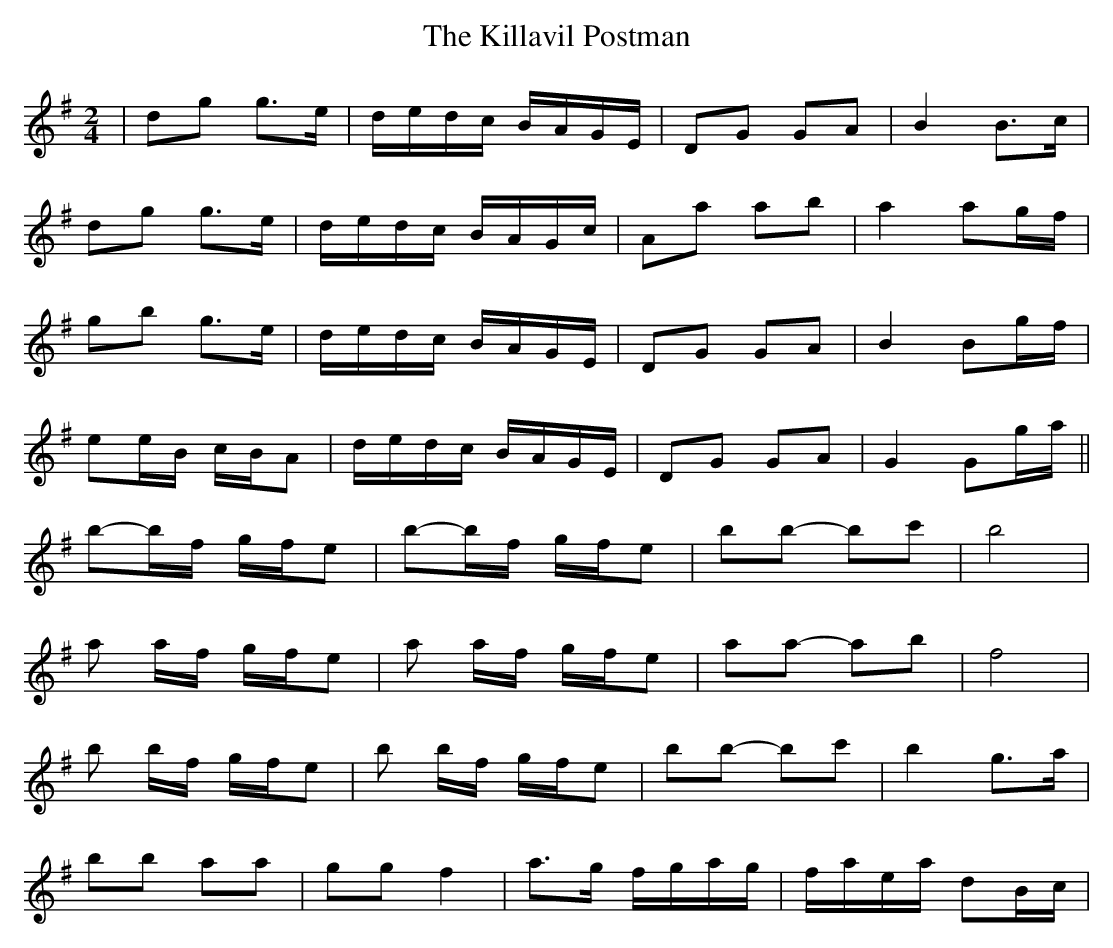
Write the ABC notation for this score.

X:1
T: The Killavil Postman
M: 4/4
L: 1/8
K: Gmaj
M:2/4
|dg g>e|d/e/d/c/ B/A/G/E/|DG GA|B2 B>c|
dg g>e|d/e/d/c/ B/A/G/c/|Aa ab|a2 ag/f/|
gb g>e|d/e/d/c/ B/A/G/E/|DG GA|B2 Bg/f/|
ee/B/ c/B/A|d/e/d/c/ B/A/G/E/|DG GA|G2 Gg/a/||
b-b/f/ g/f/e|b-b/f/ g/f/e|bb- bc'|b4|
a a/f/ g/f/e|a a/f/ g/f/e|aa- ab|f4|
b b/f/ g/f/e|b b/f/ g/f/e|bb- bc'|b2 g>a|
bb aa|gg f2|a>g f/g/a/g/|f/a/e/a/ dB/c/|
